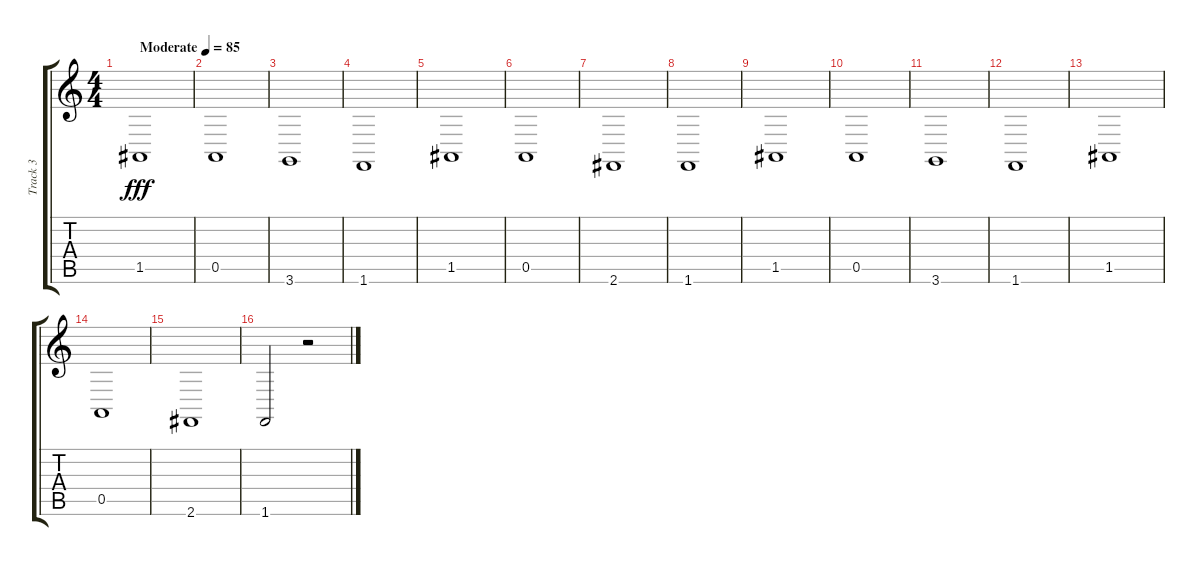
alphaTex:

\track ("Track 3" "Track 3") {instrument stringensemble2}
\staff {score tabs}
\tuning (E4 B3 G3 D3 A2 E2) {hide}
\ts (4 4)
\tempo (85 "Moderate")
\clef g2
\ks c
1.5.1{dy fff instrument stringensemble2} |
0.5.1 |
3.6.1 |
1.6.1 |
1.5.1 |
0.5.1 |
2.6.1 |
1.6.1 |
1.5.1 |
0.5.1 |
3.6.1 |
1.6.1 |
1.5.1 |
0.5.1 |
2.6.1 |
1.6.2 r.2
